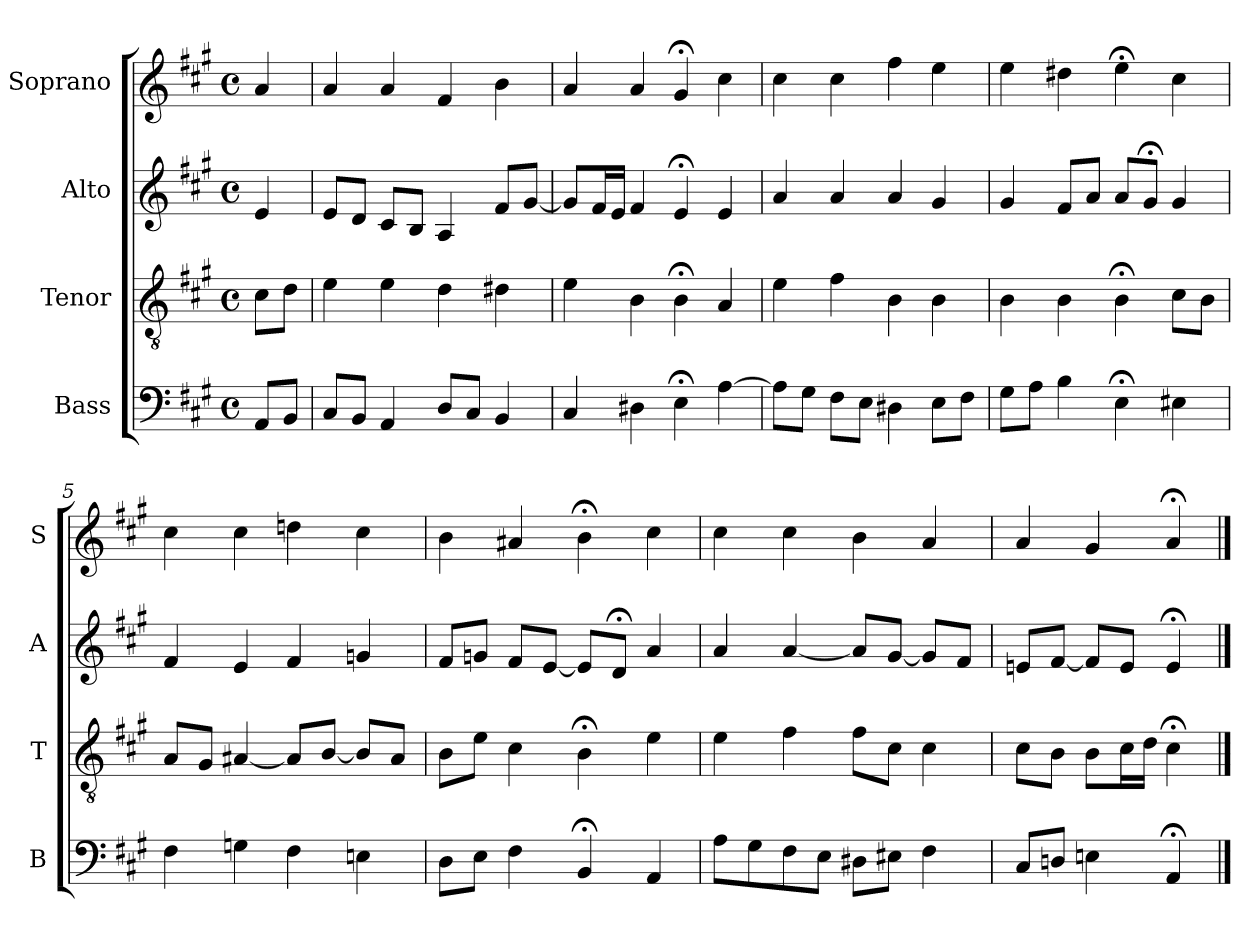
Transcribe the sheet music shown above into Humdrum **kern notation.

**kern	**kern	**kern	**kern
*part4	*part3	*part2	*part1
*staff4	*staff3	*staff2	*staff1
*I"Bass	*I"Tenor	*I"Alto	*I"Soprano
*I'B	*I'T	*I'A	*I'S
*clefF4	*clefGv2	*clefG2	*clefG2
*k[f#c#g#]	*k[f#c#g#]	*k[f#c#g#]	*k[f#c#g#]
*A:	*A:	*A:	*A:
*M4/4	*M4/4	*M4/4	*M4/4
*met(c)	*met(c)	*met(c)	*met(c)
*MM100	*MM100	*MM100	*MM100
=	=	=	=
8AAL	8c#L	4e	4a
8BBJ	8dJ	.	.
=1	=1	=1	=1
8C#L	4e	8eL	4a
8BBJ	.	8dJ	.
4AA	4e	8c#L	4a
.	.	8BJ	.
8DL	4d	4A	4f#
8C#J	.	.	.
4BB	4d#X	8f#L	4b
.	.	[8g#J	.
=2	=2	=2	=2
4C#	4e	8g#L]	4a
.	.	16f#L	.
.	.	16eJJ	.
4D#X	4B	4f#	4a
4E;<	4B;<	4e;<	4g#;<
[4A	4A	4e	4cc#
=3	=3	=3	=3
8AL]	4e	4a	4cc#
8G#J	.	.	.
8F#L	4f#	4a	4cc#
8EJ	.	.	.
4D#X	4B	4a	4ff#
8EL	4B	4g#	4ee
8F#J	.	.	.
=4	=4	=4	=4
8G#L	4B	4g#	4ee
8AJ	.	.	.
4B	4B	8f#L	4dd#X
.	.	8aJ	.
4E;<	4B;<	8aL	4ee;<
.	.	8g#;<J	.
4E#X	8c#L	4g#	4cc#
.	8BJ	.	.
=5	=5	=5	=5
4F#	8AL	4f#	4cc#
.	8G#J	.	.
4Gn	[4A#X	4e	4cc#
4F#	8A#L]	4f#	4ddn
.	[8BJ	.	.
4En	8BL]	4gn	4cc#
.	8A#J	.	.
=6	=6	=6	=6
8DL	8BL	8f#L	4b
8EJ	8eJ	8gnJ	.
4F#	4c#	8f#L	4a#X
.	.	[8eJ	.
4BB;<	4B;<	8eL]	4b;<
.	.	8d;<J	.
4AA	4e	4a	4cc#
=7	=7	=7	=7
8AL	4e	4a	4cc#
8G#	.	.	.
8F#	4f#	[4a	4cc#
8EJ	.	.	.
8D#XL	8f#L	8aL]	4b
8E#XJ	8c#J	[8g#J	.
4F#	4c#	8g#L]	4a
.	.	8f#J	.
=8	=8	=8	=8
8C#L	8c#L	8enL	4a
8DnJ	8BJ	[8f#J	.
4En	8BL	8f#L]	4g#
.	16c#L	8eJ	.
.	16dJJ	.	.
4AA;<	4c#;<	4e;<	4a;<
==	==	==	==
*-	*-	*-	*-
